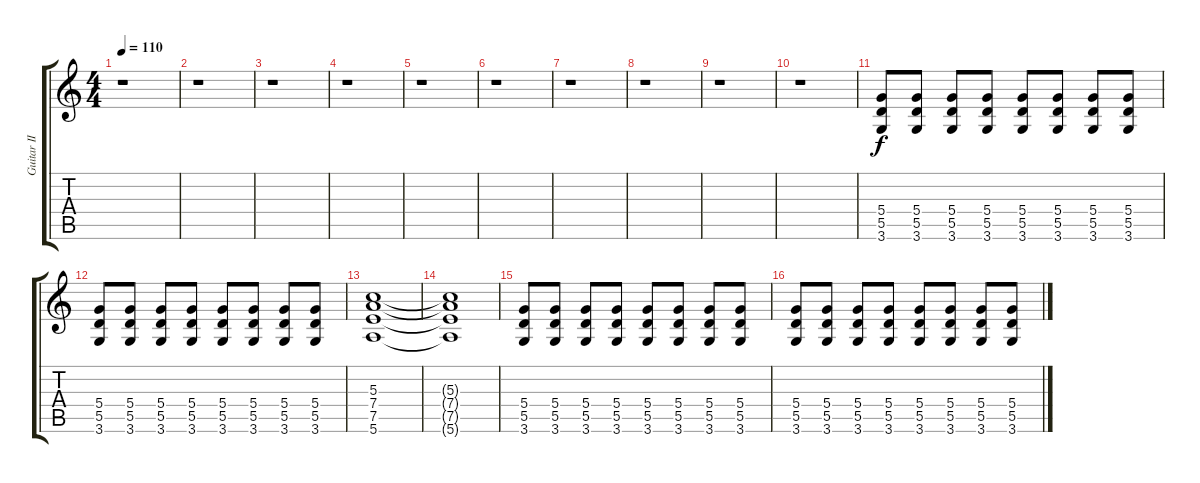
\track ("Guitar II" "Guitar II") {instrument distortionguitar}
\staff {score tabs}
\tuning (E4 B3 G3 D3 A2 E2) {hide}
\ts (4 4)
\tempo 110
\clef g2
\ks c
r.1{dy f} |
r.1 |
r.1 |
r.1 |
r.1 |
r.1 |
r.1{volume 11} |
r.1 |
r.1 |
r.1 |
(5.4 5.5 3.6).8 (5.4 5.5 3.6).8 (5.4 5.5 3.6).8 (5.4 5.5 3.6).8 (5.4 5.5 3.6).8 (5.4 5.5 3.6).8 (5.4 5.5 3.6).8 (5.4 5.5 3.6).8 |
(5.4 5.5 3.6).8 (5.4 5.5 3.6).8 (5.4 5.5 3.6).8 (5.4 5.5 3.6).8 (5.4 5.5 3.6).8 (5.4 5.5 3.6).8 (5.4 5.5 3.6).8 (5.4 5.5 3.6).8 |
(5.3 7.4 7.5 5.6).1 |
(5.3{t} 7.4{t} 7.5{t} 5.6{t}).1 |
(5.4 5.5 3.6).8 (5.4 5.5 3.6).8 (5.4 5.5 3.6).8 (5.4 5.5 3.6).8 (5.4 5.5 3.6).8 (5.4 5.5 3.6).8 (5.4 5.5 3.6).8 (5.4 5.5 3.6).8 |
(5.4 5.5 3.6).8 (5.4 5.5 3.6).8 (5.4 5.5 3.6).8 (5.4 5.5 3.6).8 (5.4 5.5 3.6).8 (5.4 5.5 3.6).8 (5.4 5.5 3.6).8 (5.4 5.5 3.6).8
